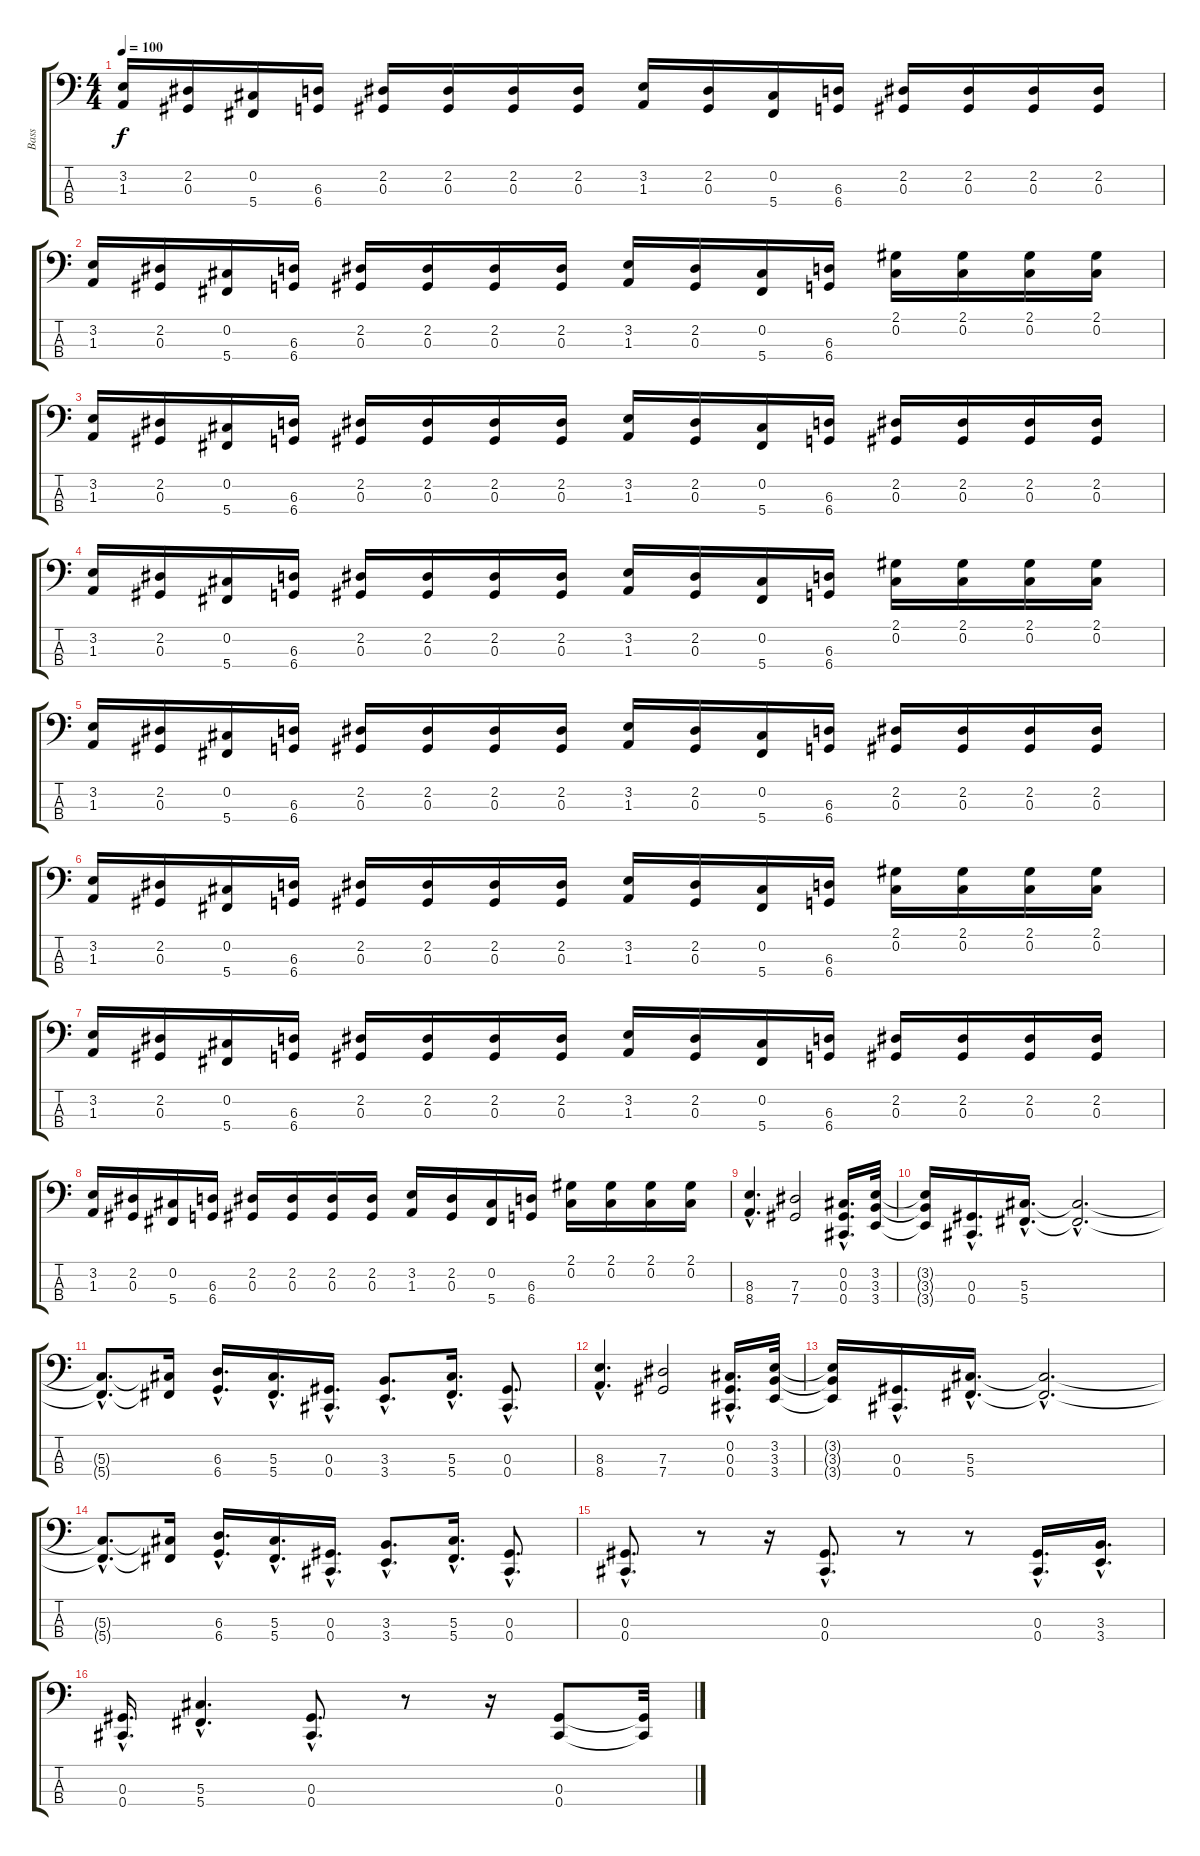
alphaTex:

\track ("Bass" "Bass") {instrument electricbassfinger}
\staff {score tabs}
\tuning (Gb2 Db2 Ab1 Db1) {hide}
\ts (4 4)
\tempo 100
\clef f4
\ks c
(3.2 1.3).16{dy f} (2.2 0.3).16 (0.2 5.4).16 (6.3 6.4).16 (2.2 0.3).16 (2.2 0.3).16 (2.2 0.3).16 (2.2 0.3).16 (3.2 1.3).16 (2.2 0.3).16 (0.2 5.4).16 (6.3 6.4).16 (2.2 0.3).16 (2.2 0.3).16 (2.2 0.3).16 (2.2 0.3).16 |
(3.2 1.3).16 (2.2 0.3).16 (0.2 5.4).16 (6.3 6.4).16 (2.2 0.3).16 (2.2 0.3).16 (2.2 0.3).16 (2.2 0.3).16 (3.2 1.3).16 (2.2 0.3).16 (0.2 5.4).16 (6.3 6.4).16 (2.1 0.2).16 (2.1 0.2).16 (2.1 0.2).16 (2.1 0.2).16 |
(3.2 1.3).16 (2.2 0.3).16 (0.2 5.4).16 (6.3 6.4).16 (2.2 0.3).16 (2.2 0.3).16 (2.2 0.3).16 (2.2 0.3).16 (3.2 1.3).16 (2.2 0.3).16 (0.2 5.4).16 (6.3 6.4).16 (2.2 0.3).16 (2.2 0.3).16 (2.2 0.3).16 (2.2 0.3).16 |
(3.2 1.3).16 (2.2 0.3).16 (0.2 5.4).16 (6.3 6.4).16 (2.2 0.3).16 (2.2 0.3).16 (2.2 0.3).16 (2.2 0.3).16 (3.2 1.3).16 (2.2 0.3).16 (0.2 5.4).16 (6.3 6.4).16 (2.1 0.2).16 (2.1 0.2).16 (2.1 0.2).16 (2.1 0.2).16 |
(3.2 1.3).16 (2.2 0.3).16 (0.2 5.4).16 (6.3 6.4).16 (2.2 0.3).16 (2.2 0.3).16 (2.2 0.3).16 (2.2 0.3).16 (3.2 1.3).16 (2.2 0.3).16 (0.2 5.4).16 (6.3 6.4).16 (2.2 0.3).16 (2.2 0.3).16 (2.2 0.3).16 (2.2 0.3).16 |
(3.2 1.3).16 (2.2 0.3).16 (0.2 5.4).16 (6.3 6.4).16 (2.2 0.3).16 (2.2 0.3).16 (2.2 0.3).16 (2.2 0.3).16 (3.2 1.3).16 (2.2 0.3).16 (0.2 5.4).16 (6.3 6.4).16 (2.1 0.2).16 (2.1 0.2).16 (2.1 0.2).16 (2.1 0.2).16 |
(3.2 1.3).16 (2.2 0.3).16 (0.2 5.4).16 (6.3 6.4).16 (2.2 0.3).16 (2.2 0.3).16 (2.2 0.3).16 (2.2 0.3).16 (3.2 1.3).16 (2.2 0.3).16 (0.2 5.4).16 (6.3 6.4).16 (2.2 0.3).16 (2.2 0.3).16 (2.2 0.3).16 (2.2 0.3).16 |
(3.2 1.3).16 (2.2 0.3).16 (0.2 5.4).16 (6.3 6.4).16 (2.2 0.3).16 (2.2 0.3).16 (2.2 0.3).16 (2.2 0.3).16 (3.2 1.3).16 (2.2 0.3).16 (0.2 5.4).16 (6.3 6.4).16 (2.1 0.2).16 (2.1 0.2).16 (2.1 0.2).16 (2.1 0.2).16 |
(8.3{hac} 8.4{hac}).4{d} (7.3 7.4).2 (0.2{hac} 0.3{hac} 0.4{hac}).16{d} (3.2 3.3 3.4).32 |
(3.2{t} 3.3{t} 3.4{t}).16 (0.3{hac} 0.4{hac}).16{d} (5.3{hac} 5.4{hac}).16{d} (5.3{hac t} 5.4{hac t}).2{d} |
(5.3{hac t} 5.4{hac t}).8{d} (5.3{t} 5.4{t}).16 (6.3{hac} 6.4{hac}).16{d} (5.3{hac} 5.4{hac}).16{d} (0.3{hac} 0.4{hac}).16{d} (3.3{hac} 3.4{hac}).8{d} (5.3{hac} 5.4{hac}).16{d} (0.3{hac} 0.4{hac}).8{d} |
(8.3{hac} 8.4{hac}).4{d} (7.3 7.4).2 (0.2{hac} 0.3{hac} 0.4{hac}).16{d} (3.2 3.3 3.4).32 |
(3.2{t} 3.3{t} 3.4{t}).16 (0.3{hac} 0.4{hac}).16{d} (5.3{hac} 5.4{hac}).16{d} (5.3{hac t} 5.4{hac t}).2{d} |
(5.3{hac t} 5.4{hac t}).8{d} (5.3{t} 5.4{t}).16 (6.3{hac} 6.4{hac}).16{d} (5.3{hac} 5.4{hac}).16{d} (0.3{hac} 0.4{hac}).16{d} (3.3{hac} 3.4{hac}).8{d} (5.3{hac} 5.4{hac}).16{d} (0.3{hac} 0.4{hac}).8{d} |
(0.3{hac} 0.4{hac}).8{d} r.8 r.16 (0.3{hac} 0.4{hac}).8{d} r.8 r.8 (0.3{hac} 0.4{hac}).16{d} (3.3{hac} 3.4{hac}).16{d} |
(0.3{hac} 0.4{hac}).16{d} (5.3{hac} 5.4{hac}).4{d} (0.3{hac} 0.4{hac}).8{d} r.8 r.16 (0.3 0.4).8 (0.3{t} 0.4{t}).32
